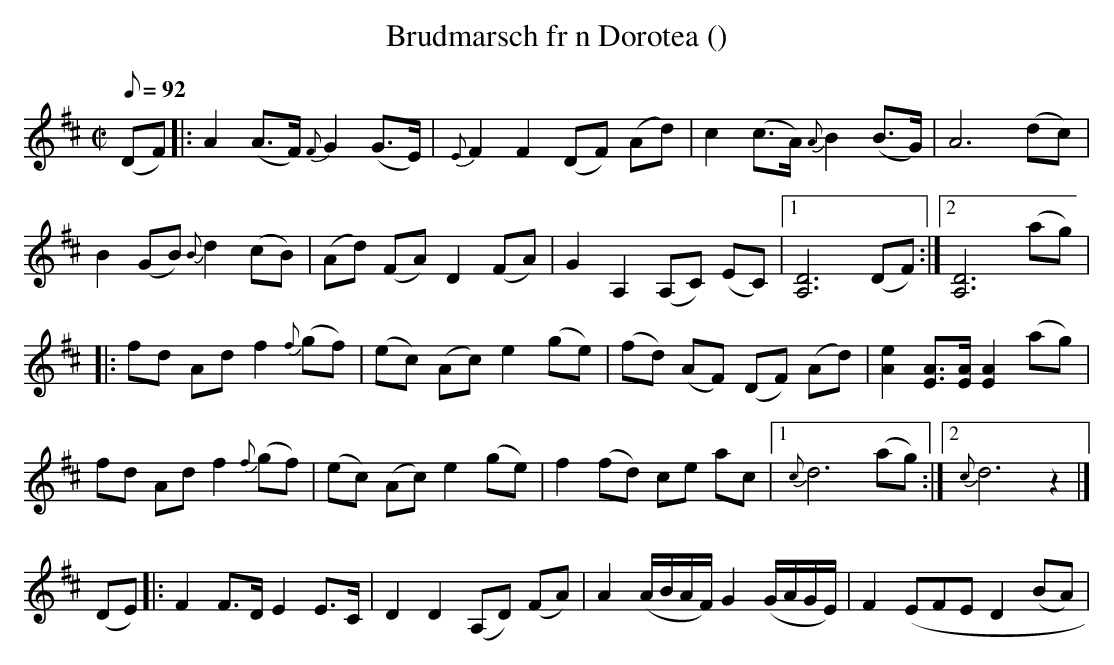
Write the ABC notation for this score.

X:1
T: Brudmarsch fr n Dorotea ()
M: C|
L: 1/8
K: D
Q: 92
v:1
(DF) |: A2(A>F) {F}G2(G>E) | {E}F2F2 (DF) (Ad) | c2(c>A) {A}B2(B>G) | A6(dc) |
B2(GB) {B}d2(cB) | (Ad) (FA) D2(FA) | G2A,2 (A,C) (EC) |1 [A,D]6(DF) :|2 [A,D]6(ag) |
|: fd Ad f2{f}(gf) | (ec) (Ac) e2(ge) | (fd) (AF) (DF) (Ad) | [Ae]2[EA]>[EA] [EA]2(ag) |
fd Ad f2{f}(gf) | (ec) (Ac) e2(ge) | f2 (fd) ce ac |1 {c}d6(ag) :|2 {c}d6z2 |]
v:2
(DE) |: F2F>D E2E>C | D2D2 (A,D) (FA) | A2(A/B/A/F/) G2(G/A/G/E/) | F2 3(EFE D2(BA) |
